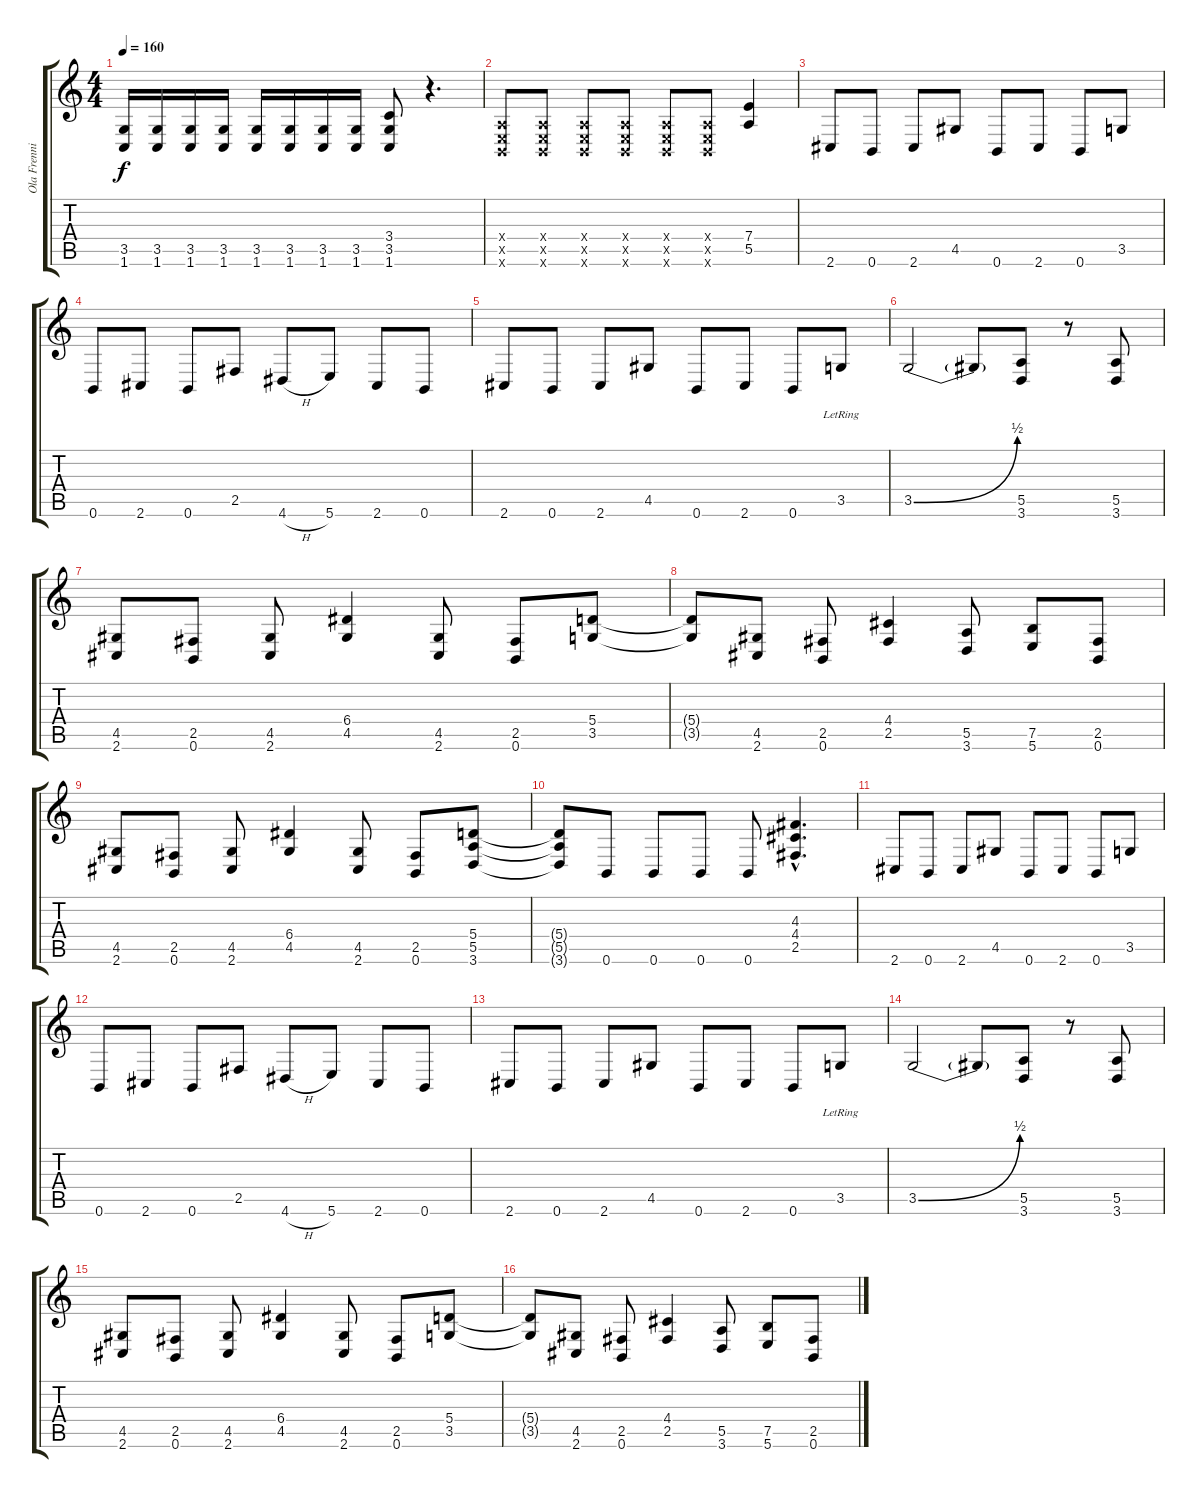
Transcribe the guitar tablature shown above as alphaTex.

\track ("Ola Frenning" "Ola Frenni") {instrument distortionguitar}
\staff {score tabs}
\tuning (B3 Gb3 D3 A2 E2 B1) {hide}
\ts (4 4)
\tempo 160
\clef g2
\ks c
(3.5 1.6).16{dy f} (3.5 1.6).16 (3.5 1.6).16 (3.5 1.6).16 (3.5 1.6).16 (3.5 1.6).16 (3.5 1.6).16 (3.5 1.6).16 (3.4 3.5 1.6).8 r.4{d} |
(0.4{x} 0.5{x} 0.6{x}).8 (0.4{x} 0.5{x} 0.6{x}).8 (0.4{x} 0.5{x} 0.6{x}).8 (0.4{x} 0.5{x} 0.6{x}).8 (0.4{x} 0.5{x} 0.6{x}).8 (0.4{x} 0.5{x} 0.6{x}).8 (7.4 5.5).4 |
2.6.8 0.6.8 2.6.8 4.5.8 0.6.8 2.6.8 0.6.8 3.5.8 |
0.6.8 2.6.8 0.6.8 2.5.8 4.6{h}.8 5.6.8 2.6.8 0.6.8 |
2.6.8 0.6.8 2.6.8 4.5.8 0.6.8 2.6.8 0.6.8 3.5{lr}.8 |
3.5{be (bend 0 0 60 2)}.2 3.5{t}.8 (5.5 3.6).8 r.8 (5.5 3.6).8 |
(4.5 2.6).8 (2.5 0.6).8 (4.5 2.6).8 (6.4 4.5).4 (4.5 2.6).8 (2.5 0.6).8 (5.4 3.5).8 |
(5.4{t} 3.5{t}).8 (4.5 2.6).8 (2.5 0.6).8 (4.4 2.5).4 (5.5 3.6).8 (7.5 5.6).8 (2.5 0.6).8 |
(4.5 2.6).8 (2.5 0.6).8 (4.5 2.6).8 (6.4 4.5).4 (4.5 2.6).8 (2.5 0.6).8 (5.4 5.5 3.6).8 |
(5.4{t} 5.5{t} 3.6{t}).8 0.6.8 0.6.8 0.6.8 0.6.8 (4.3{hac} 4.4{hac} 2.5{hac}).4{d} |
2.6.8 0.6.8 2.6.8 4.5.8 0.6.8 2.6.8 0.6.8 3.5.8 |
0.6.8 2.6.8 0.6.8 2.5.8 4.6{h}.8 5.6.8 2.6.8 0.6.8 |
2.6.8 0.6.8 2.6.8 4.5.8 0.6.8 2.6.8 0.6.8 3.5{lr}.8 |
3.5{be (bend 0 0 60 2)}.2 3.5{t}.8 (5.5 3.6).8 r.8 (5.5 3.6).8 |
(4.5 2.6).8 (2.5 0.6).8 (4.5 2.6).8 (6.4 4.5).4 (4.5 2.6).8 (2.5 0.6).8 (5.4 3.5).8 |
(5.4{t} 3.5{t}).8 (4.5 2.6).8 (2.5 0.6).8 (4.4 2.5).4 (5.5 3.6).8 (7.5 5.6).8 (2.5 0.6).8
